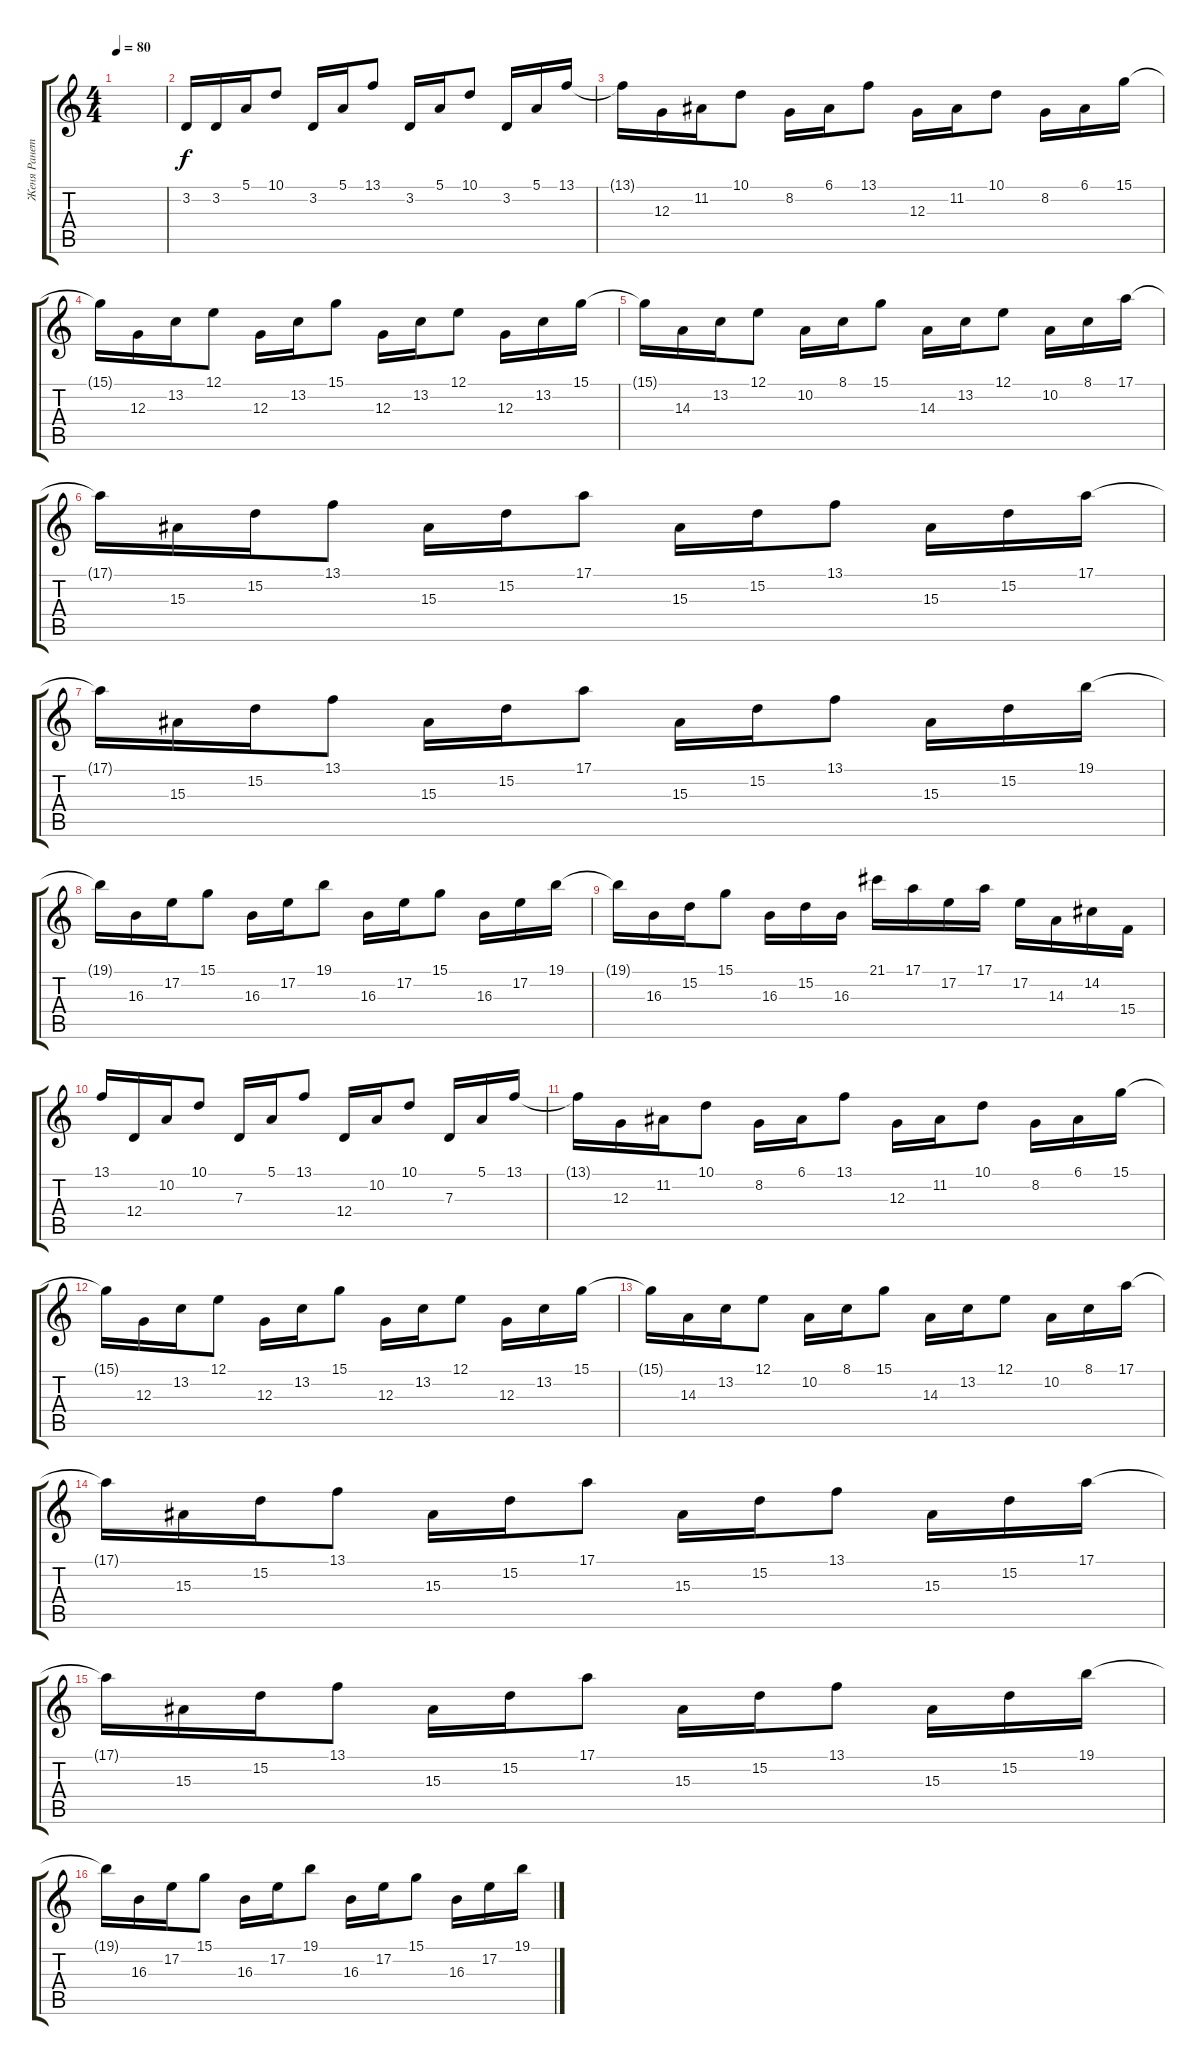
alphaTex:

\track ("Женя Ранетка" "Женя Ранет") {instrument acousticgrandpiano}
\staff {score tabs}
\tuning (E4 B3 G3 D3 A2 E2) {hide}
\ts (4 4)
\tempo 80
\clef g2
\ks c
|
3.2.16 3.2.16 5.1.16 10.1.8 3.2.16 5.1.16 13.1.8 3.2.16 5.1.16 10.1.8 3.2.16 5.1.16 13.1.16 |
13.1{t}.16 12.3.16 11.2.16 10.1.8 8.2.16 6.1.16 13.1.8 12.3.16 11.2.16 10.1.8 8.2.16 6.1.16 15.1.16 |
15.1{t}.16 12.3.16 13.2.16 12.1.8 12.3.16 13.2.16 15.1.8 12.3.16 13.2.16 12.1.8 12.3.16 13.2.16 15.1.16 |
15.1{t}.16 14.3.16 13.2.16 12.1.8 10.2.16 8.1.16 15.1.8 14.3.16 13.2.16 12.1.8 10.2.16 8.1.16 17.1.16 |
17.1{t}.16 15.3.16 15.2.16 13.1.8 15.3.16 15.2.16 17.1.8 15.3.16 15.2.16 13.1.8 15.3.16 15.2.16 17.1.16 |
17.1{t}.16 15.3.16 15.2.16 13.1.8 15.3.16 15.2.16 17.1.8 15.3.16 15.2.16 13.1.8 15.3.16 15.2.16 19.1.16 |
19.1{t}.16 16.3.16 17.2.16 15.1.8 16.3.16 17.2.16 19.1.8 16.3.16 17.2.16 15.1.8 16.3.16 17.2.16 19.1.16 |
19.1{t}.16 16.3.16 15.2.16 15.1.8 16.3.16 15.2.16 16.3.16 21.1.16 17.1.16 17.2.16 17.1.16 17.2.16 14.3.16 14.2.16 15.4.16 |
13.1.16 12.4.16 10.2.16 10.1.8 7.3.16 5.1.16 13.1.8 12.4.16 10.2.16 10.1.8 7.3.16 5.1.16 13.1.16 |
13.1{t}.16 12.3.16 11.2.16 10.1.8 8.2.16 6.1.16 13.1.8 12.3.16 11.2.16 10.1.8 8.2.16 6.1.16 15.1.16 |
15.1{t}.16 12.3.16 13.2.16 12.1.8 12.3.16 13.2.16 15.1.8 12.3.16 13.2.16 12.1.8 12.3.16 13.2.16 15.1.16 |
15.1{t}.16 14.3.16 13.2.16 12.1.8 10.2.16 8.1.16 15.1.8 14.3.16 13.2.16 12.1.8 10.2.16 8.1.16 17.1.16 |
17.1{t}.16 15.3.16 15.2.16 13.1.8 15.3.16 15.2.16 17.1.8 15.3.16 15.2.16 13.1.8 15.3.16 15.2.16 17.1.16 |
17.1{t}.16 15.3.16 15.2.16 13.1.8 15.3.16 15.2.16 17.1.8 15.3.16 15.2.16 13.1.8 15.3.16 15.2.16 19.1.16 |
19.1{t}.16 16.3.16 17.2.16 15.1.8 16.3.16 17.2.16 19.1.8 16.3.16 17.2.16 15.1.8 16.3.16 17.2.16 19.1.16
